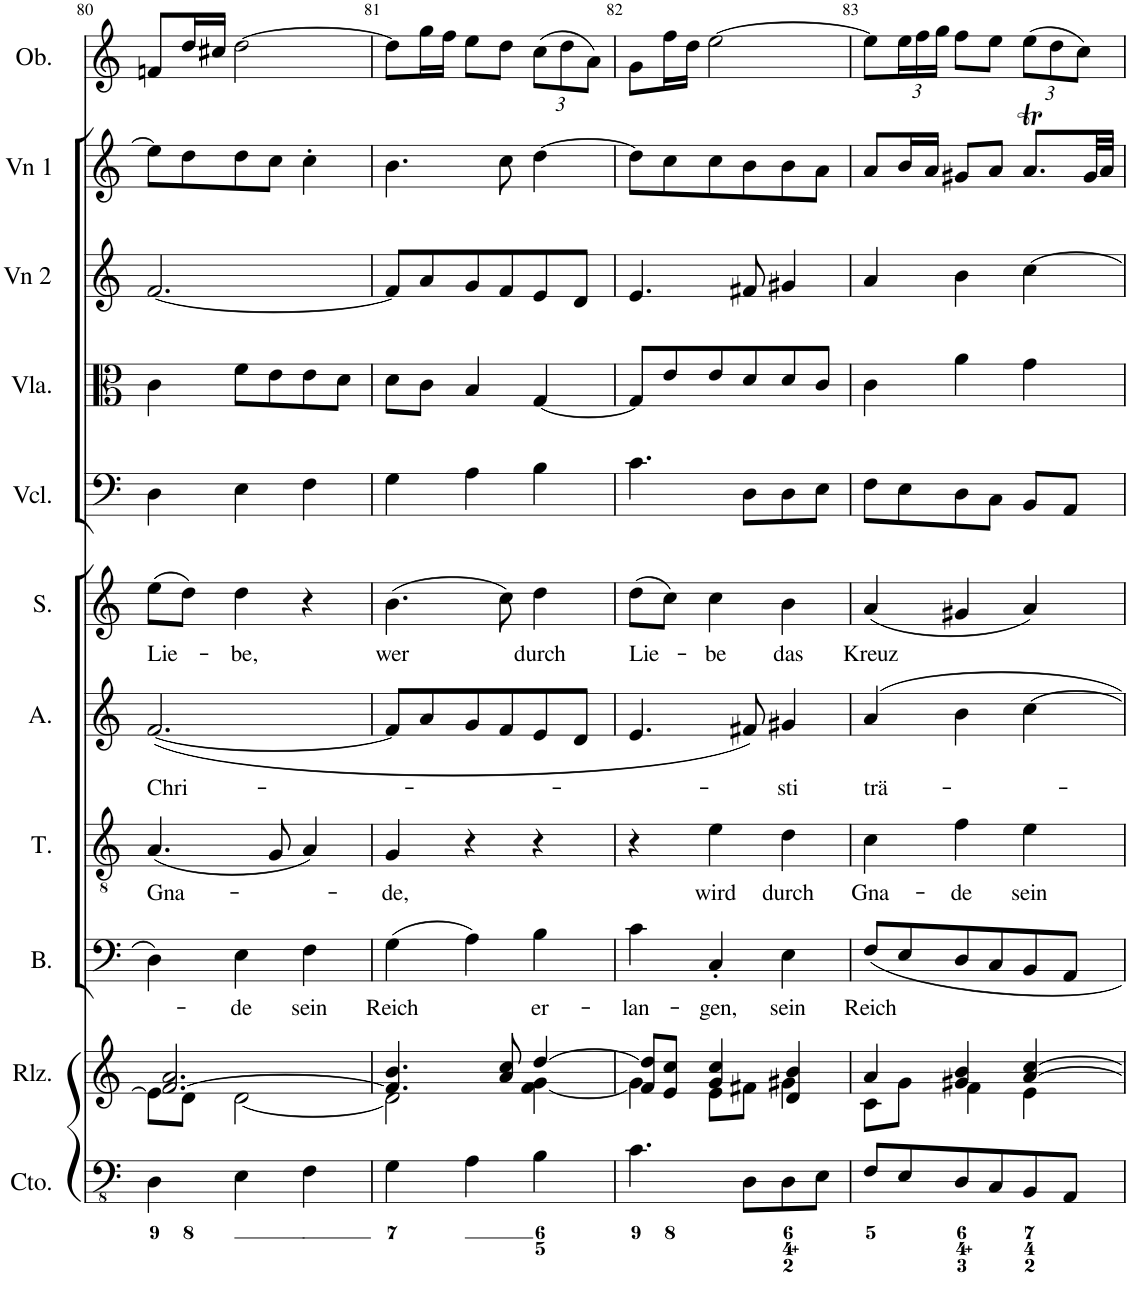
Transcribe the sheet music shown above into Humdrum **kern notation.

**kern	**kern	**kern	**text	**kern	**text	**kern	**text	**kern	**text	**kern	**kern	**kern	**kern	**kern	**kern	**kern
*part13	*part12	*part11	*part11	*part10	*part10	*part9	*part9	*part8	*part8	*part7	*part6	*part5	*part4	*part3	*part2	*part1
*staff13	*staff12	*staff11	*staff11	*staff10	*staff10	*staff9	*staff9	*staff8	*staff8	*staff7	*staff6	*staff5	*staff4	*staff3	*staff2	*staff1
*I"Continuo	*I"Rlzn.	*I"Bass	*	*I"Tenor	*	*I"Alto	*	*I"Soprano	*	*I"Contrabass	*I"'Cello/Cb	*I"Viola	*I"Violin 2	*I"Violin 1	*I"OboeXEQ	*I"Oboe
*I'Cto.	*I'Rlz.	*I'B.	*	*I'T.	*	*I'A.	*	*I'S.	*	*I'Cb	*	*I'Vla.	*I'Vn 2	*I'Vn 1	*I'Ob	*I'Ob.
!!LO:PB:g=z
*clefFv4	*clefG2	*clefF4	*	*clefGv2	*	*clefG2	*	*clefG2	*	*clefFv4	*clefF4	*clefC3	*clefG2	*clefG2	*clefG2	*clefG2
*	*	*	*	*	*	*	*	*	*	*Trd7c12	*	*	*	*	*	*
*k[]	*k[]	*k[]	*	*k[]	*	*k[]	*	*k[]	*	*k[]	*k[]	*k[]	*k[]	*k[]	*k[]	*k[]
*M3/4	*M3/4	*M3/4	*	*M3/4	*	*M3/4	*	*M3/4	*	*M3/4	*M3/4	*M3/4	*M3/4	*M3/4	*M3/4	*M3/4
=80	=80	=80	=80	=80	=80	=80	=80	=80	=80	=80	=80	=80	=80	=80	=80	=80
*	*^	*	*	*	*	*	*	*	*	*	*	*	*	*	*	*
!	!	!	!	!	!	!LO:LY:b	!	!LO:LY:b	!	!LO:LY:b	!	!	!	!	!	!	!
4DD\	[2.f/ 2.a/	8e\L]	4D\	.	(4.A/	Gna-	([2.f/	Chri-	(8ee\L	Lie-	4DD	4D\	4c\	[2.f/	8ee\L]	8fn/L	8fn/L
.	.	8d\J	.	.	.	.	.	.	8dd\J)	.	.	.	.	.	8dd\	16dd/L	16dd/L
.	.	.	.	.	.	.	.	.	.	.	.	.	.	.	.	16cc#X/JJ	16cc#X/JJ
!	!	!	!	!LO:LY:b	!	!	!	!	!	!LO:LY:b	!	!	!	!	!	!	!
4EE\	.	[2d\	4E\	-de	.	.	.	.	4dd\	-be,	4EE	4E\	8f\L	.	8dd\	[2dd	[2dd\
.	.	.	.	.	8G/	.	.	.	.	.	.	.	8e\	.	8cc\J	.	.
!	!	!	!	!LO:LY:b	!	!	!	!	!	!	!	!	!	!	!	!	!
4FF\	.	.	4F\	sein	4A/)	.	.	.	4r	.	4FF	4F\	8e\	.	4cc'\	.	.
.	.	.	.	.	.	.	.	.	.	.	.	.	8d\J	.	.	.	.
=81	=81	=81	=81	=81	=81	=81	=81	=81	=81	=81	=81	=81	=81	=81	=81	=81	=81
!	!	!	!	!LO:LY:b	!	!LO:LY:b	!	!	!	!LO:LY:b	!	!	!	!	!	!	!
4GG\	4.f/] 4.b/	2d\]	(4G\	Reich	4G/	de,	8f/L]	.	(4.b\	wer	4GG	4G\	8d\L	8f/L]	4.b\	8dd\L]	8dd\L]
.	.	.	.	.	.	.	8a/	.	.	.	.	.	8c\J	8a/	.	16gg\L	16gg\L
.	.	.	.	.	.	.	.	.	.	.	.	.	.	.	.	16ff\JJ	16ff\JJ
4AA\	.	.	4A\)	.	4r	.	8g/	.	.	.	4AA	4A\	4B/	8g/	.	8ee\L	8ee\L
.	8a/ 8cc/	.	.	.	.	.	8f/	.	8cc\)	.	.	.	.	8f/	8cc\	8dd\J	8dd\J
!	!	!	!	!LO:LY:b	!	!	!	!	!	!LO:LY:b	!	!	!	!	!	!	!
*	*	*	*	*	*	*	*	*	*	*	*	*	*	*	*	*Xbrackettup	*Xbrackettup
4BB\	[4dd/	[4f\ 4g\	4B\	er-	4r	.	8e/	.	4dd\	durch	4BB	4B\	[4G/	8e/	[4dd\	(12cc\L	(12cc\L
.	.	.	.	.	.	.	.	.	.	.	.	.	.	.	.	12dd\	12dd\
.	.	.	.	.	.	.	8d/J	.	.	.	.	.	.	8d/J	.	.	.
.	.	.	.	.	.	.	.	.	.	.	.	.	.	.	.	12a\J)	12a\J)
=82	=82	=82	=82	=82	=82	=82	=82	=82	=82	=82	=82	=82	=82	=82	=82	=82	=82
!	!	!	!	!LO:LY:b	!	!	!	!	!	!LO:LY:b	!	!	!	!	!	!	!
4.C\	8f/] 8dd/]L	4g\	4c\	-lan-	4r	.	4.e/	.	(8dd\L	Lie-	4.C	4.c\	8G/L]	4.e/	8dd\L]	8g\L	8g\L
.	8e/ 8cc/J	.	.	.	.	.	.	.	8cc\J)	.	.	.	8e/	.	8cc\	16ff\L	16ff\L
.	.	.	.	.	.	.	.	.	.	.	.	.	.	.	.	16dd\JJ	16dd\JJ
!	!	!	!	!LO:LY:b	!	!LO:LY:b	!	!	!	!LO:LY:b	!	!	!	!	!	!	!
.	4g/ 4cc/	8e\L	4C'/	-gen,	4e\	-wird	.	.	4cc\	be	.	.	8e/	.	8cc\	[2ee	[2ee\
8DD\L	.	8f#X\J	.	.	.	.	8f#X/)	.	.	.	8DD	8D\L	8d/	8f#X/	8b\	.	.
!	!	!	!	!LO:LY:b	!	!LO:LY:b	!	!LO:LY:b	!	!LO:LY:b	!	!	!	!	!	!	!
8DD\	4d/ 4b/	4g#X\	4E\	sein	4d\	durch	4g#X/	-sti	4b\	das	8DD/L	8D\	8d/	4g#X/	8b\	.	.
8EE\J	.	.	.	.	.	.	.	.	.	.	8EE/J	8E\J	8c/J	.	8a\J	.	.
=83	=83	=83	=83	=83	=83	=83	=83	=83	=83	=83	=83	=83	=83	=83	=83	=83	=83
!	!	!	!	!LO:LY:b	!	!LO:LY:b	!	!LO:LY:b	!	!LO:LY:b	!	!	!	!	!	!	!
8FF/L	4a/	8c\L	8F/L	Reich	4c\	Gna-	4a/	trä-	(4a/	Kreuz	8FF/L	8F\L	4c\	4a/	8a/L	8ee\L]	8ee\L]
8EE/	.	8g\J	8E/	.	.	.	.	.	.	.	8EE/J	8E\	.	.	16b/L	24ee\L	24ee\L
.	.	.	.	.	.	.	.	.	.	.	.	.	.	.	.	24ff\	24ff\
.	.	.	.	.	.	.	.	.	.	.	.	.	.	.	16a/JJ	.	.
.	.	.	.	.	.	.	.	.	.	.	.	.	.	.	.	24gg\JJ	24gg\JJ
!	!	!	!	!	!	!LO:LY:b	!	!	!	!	!	!	!	!	!	!	!
8DD/	4g#X/ 4b/	4f\	8D/	.	4f\	-de	4b\	.	4g#X/	.	8DD/L	8D\	4a\	4b\	8g#X/L	8ff\L	8ff\L
8CC/	.	.	8C/	.	.	.	.	.	.	.	8CC/J	8C\J	.	.	8a/J	8ee\J	8ee\J
!	!	!	!	!	!	!LO:LY:b	!	!	!	!	!	!	!	!	!	!	!
8BBB/	[4a/ [4cc/	4e\	8BB/	.	4e\	sein	[4cc\	.	4a/)	.	8BBB/L	8BB/L	4g\	[4cc\	8.aT/L	(12ee\L	(12ee\L
.	.	.	.	.	.	.	.	.	.	.	.	.	.	.	.	12dd\	12dd\
8AAA/J	.	.	8AA/J	.	.	.	.	.	.	.	8AAA/J	8AA/J	.	.	.	.	.
.	.	.	.	.	.	.	.	.	.	.	.	.	.	.	.	12cc\J)	12cc\J)
.	.	.	.	.	.	.	.	.	.	.	.	.	.	.	32g#/LL	.	.
.	.	.	.	.	.	.	.	.	.	.	.	.	.	.	32a/JJJ	.	.
*	*v	*v	*	*	*	*	*	*	*	*	*	*	*	*	*	*	*
=	=	=	=	=	=	=	=	=	=	=	=	=	=	=	=	=
*-	*-	*-	*-	*-	*-	*-	*-	*-	*-	*-	*-	*-	*-	*-	*-	*-
